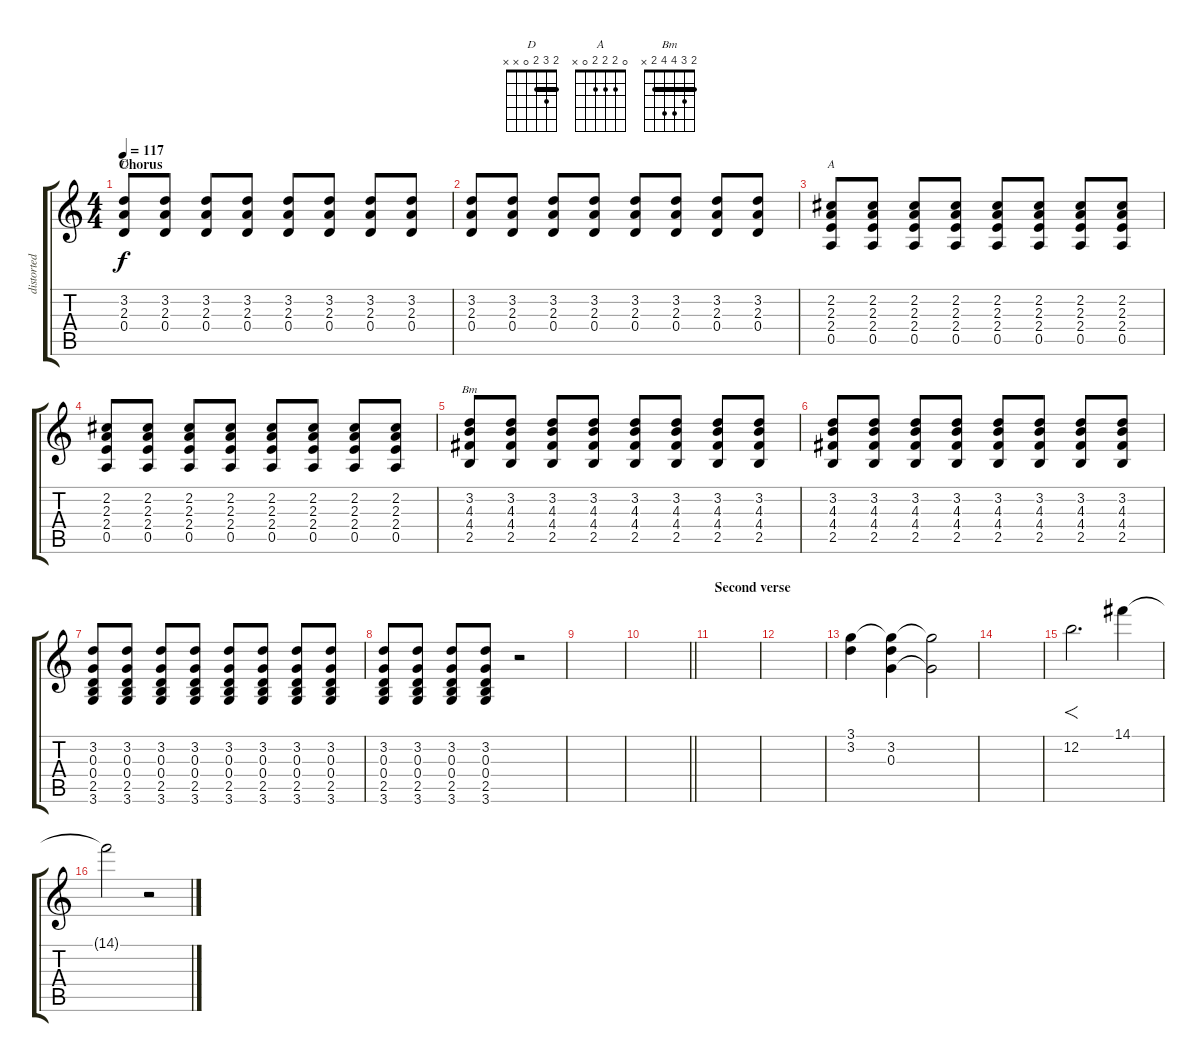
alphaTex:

\track ("distorted guitar" "distorted ") {instrument overdrivenguitar}
\staff {score tabs}
\tuning (E4 B3 G3 D3 A2 E2) {hide}
\chord ("D" 2 3 2 0 x x) {barre 2}
\chord ("A" 0 2 2 2 0 x)
\chord ("Bm" 2 3 4 4 2 x) {barre 2}
\ts (4 4)
\section ("" "Chorus")
\tempo 117
\clef g2
\ks c
(3.2 2.3 0.4).8{ch "D" dy f} (3.2 2.3 0.4).8 (3.2 2.3 0.4).8 (3.2 2.3 0.4).8 (3.2 2.3 0.4).8 (3.2 2.3 0.4).8 (3.2 2.3 0.4).8 (3.2 2.3 0.4).8 |
(3.2 2.3 0.4).8 (3.2 2.3 0.4).8 (3.2 2.3 0.4).8 (3.2 2.3 0.4).8 (3.2 2.3 0.4).8 (3.2 2.3 0.4).8 (3.2 2.3 0.4).8 (3.2 2.3 0.4).8 |
(2.2 2.3 2.4 0.5).8{ch "A"} (2.2 2.3 2.4 0.5).8 (2.2 2.3 2.4 0.5).8 (2.2 2.3 2.4 0.5).8 (2.2 2.3 2.4 0.5).8 (2.2 2.3 2.4 0.5).8 (2.2 2.3 2.4 0.5).8 (2.2 2.3 2.4 0.5).8 |
(2.2 2.3 2.4 0.5).8 (2.2 2.3 2.4 0.5).8 (2.2 2.3 2.4 0.5).8 (2.2 2.3 2.4 0.5).8 (2.2 2.3 2.4 0.5).8 (2.2 2.3 2.4 0.5).8 (2.2 2.3 2.4 0.5).8 (2.2 2.3 2.4 0.5).8 |
(3.2 4.3 4.4 2.5).8{ch "Bm"} (3.2 4.3 4.4 2.5).8 (3.2 4.3 4.4 2.5).8 (3.2 4.3 4.4 2.5).8 (3.2 4.3 4.4 2.5).8 (3.2 4.3 4.4 2.5).8 (3.2 4.3 4.4 2.5).8 (3.2 4.3 4.4 2.5).8 |
(3.2 4.3 4.4 2.5).8 (3.2 4.3 4.4 2.5).8 (3.2 4.3 4.4 2.5).8 (3.2 4.3 4.4 2.5).8 (3.2 4.3 4.4 2.5).8 (3.2 4.3 4.4 2.5).8 (3.2 4.3 4.4 2.5).8 (3.2 4.3 4.4 2.5).8 |
(3.2 0.3 0.4 2.5 3.6).8 (3.2 0.3 0.4 2.5 3.6).8 (3.2 0.3 0.4 2.5 3.6).8 (3.2 0.3 0.4 2.5 3.6).8 (3.2 0.3 0.4 2.5 3.6).8 (3.2 0.3 0.4 2.5 3.6).8 (3.2 0.3 0.4 2.5 3.6).8 (3.2 0.3 0.4 2.5 3.6).8 |
(3.2 0.3 0.4 2.5 3.6).8 (3.2 0.3 0.4 2.5 3.6).8 (3.2 0.3 0.4 2.5 3.6).8 (3.2 0.3 0.4 2.5 3.6).8 r.2 |
|
\barLineRight lightlight
|
\section ("" "Second verse")
|
|
(3.1 3.2).4 (3.1{t} 3.2 0.3).4 (3.1{t} 0.3{t}).2 |
|
12.2.2{f d} 14.1.4 |
14.1{t}.2 r.2
